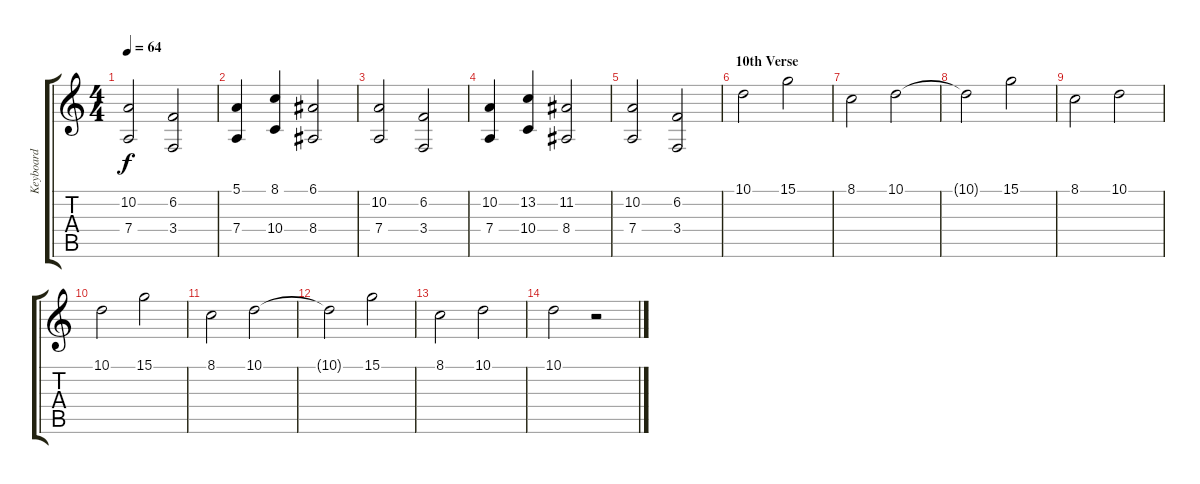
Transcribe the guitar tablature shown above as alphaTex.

\track ("Keyboard" "Keyboard") {instrument musicbox}
\staff {score tabs}
\tuning (E4 B3 G3 D3 A2 E2) {hide}
\ts (4 4)
\tempo 64
\clef g2
\ks c
(10.2 7.4).2{dy f} (6.2 3.4).2 |
(5.1 7.4).4 (8.1 10.4).4 (6.1 8.4).2 |
(10.2 7.4).2 (6.2 3.4).2 |
(10.2 7.4).4 (13.2 10.4).4 (11.2 8.4).2 |
(10.2 7.4).2 (6.2 3.4).2 |
\section ("" "10th Verse")
10.1.2 15.1.2 |
8.1.2 10.1.2 |
10.1{t}.2 15.1.2 |
8.1.2 10.1.2 |
10.1.2 15.1.2 |
8.1.2 10.1.2 |
10.1{t}.2 15.1.2 |
8.1.2 10.1.2 |
10.1.2 r.2
